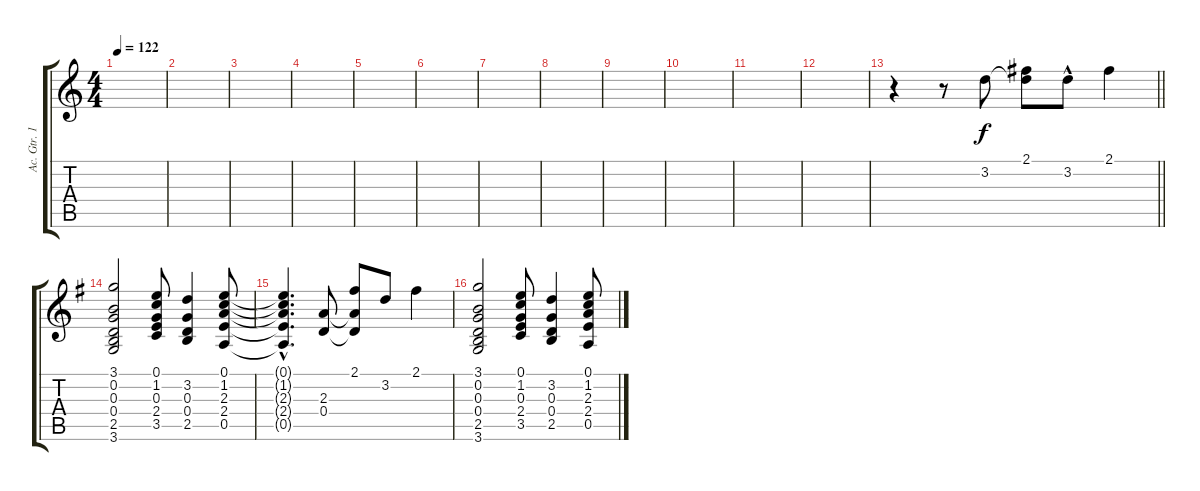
\track ("Ac. Gtr. 1" "Ac. Gtr. 1") {instrument acousticguitarsteel}
\staff {score tabs}
\tuning (E4 B3 G3 D3 A2 E2) {hide}
\ts (4 4)
\tempo 122
\clef g2
\ks c
|
|
|
|
|
|
|
|
|
|
|
|
\barLineRight lightlight
r.4 r.8 3.2.8 (2.1 3.2{t}).8 3.2{hac}.8 2.1.4 |
\ks g
(3.1 0.2 0.3 0.4 2.5 3.6).2 (0.1 1.2 0.3 2.4 3.5).8 (3.2 0.3 0.4 2.5).4 (0.1 1.2 2.3 2.4 0.5).8 |
(0.1{hac t} 1.2{hac t} 2.3{hac t} 2.4{hac t} 0.5{hac t}).4{d} (2.3 0.4).8 (2.1 2.3{t} 0.4{t}).8 3.2.8 2.1.4 |
(3.1 0.2 0.3 0.4 2.5 3.6).2 (0.1 1.2 0.3 2.4 3.5).8 (3.2 0.3 0.4 2.5).4 (0.1 1.2 2.3 2.4 0.5).8
